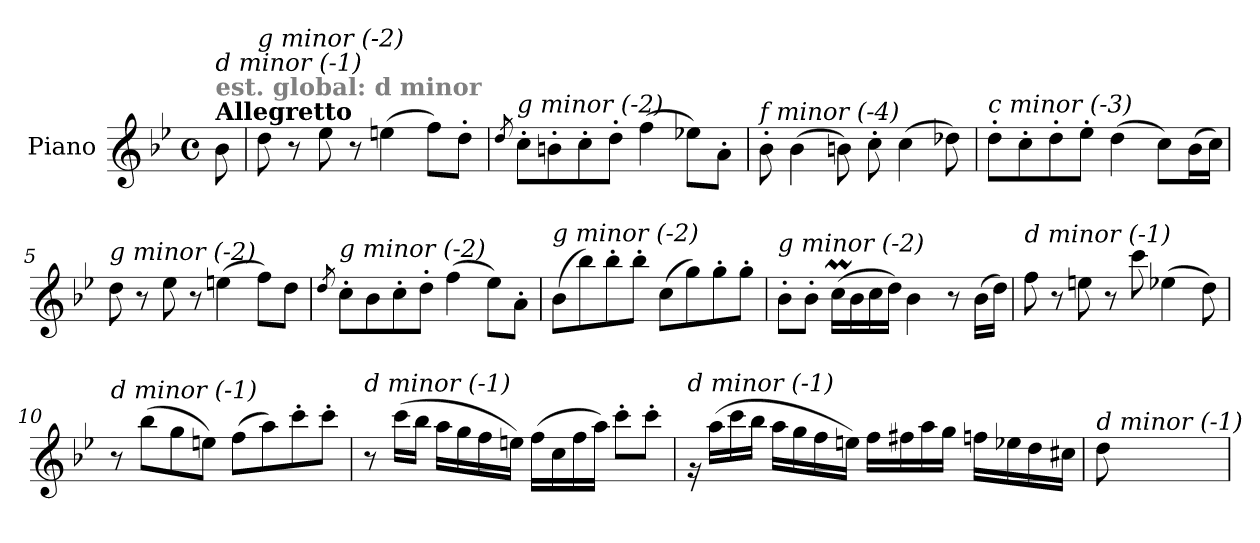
**kern
*part1
*staff1
*I"Piano
*I'Pno.
*clefG2
*k[b-e-]
*M4/4
*met(c)
=
!LO:TX:a:B:t=Allegretto
!LO:TX:a:B:color=#808080:t=est. global&colon; d minor
!LO:TX:i:t=d minor (-1)
8b-\
=1
!LO:TX:i:t=g minor (-2)
8dd\
8r
8ee-\
8r
(>4een\
8ff\L)
8dd'\J
=2
8qdd/
!LO:TX:i:t=g minor (-2)
8cc'\L
8bn'\
8cc'\
8dd'\J
(>4ff\
8ee-X\L)
8a'\J
=3
!LO:TX:i:t=f minor (-4)
8b-'\
(>4b-\
8bn\)
8cc'\
(>4cc\
8dd-Xi\)
=4
!LO:TX:i:t=c minor (-3)
8dd'\L
8cc'\
8dd'\
8ee-'\J
(>4dd\
8cc\L)
(>16b-\L
16cc\JJ)
!!LO:LB:g=z
=5
!LO:TX:i:t=g minor (-2)
8dd\
8r
8ee-\
8r
(>4een\
8ff\L)
8dd\J
=6
8qdd/
!LO:TX:i:t=g minor (-2)
8cc'\L
8b-\
8cc'\
8dd'\J
(>4ff\
8ee-\L)
8a'\J
=7
!LO:TX:i:t=g minor (-2)
(>8b-\L
8bb-\)
8bb-'\
8bb-'\J
(>8cc\L
8gg\)
8gg'\
8gg'\J
=8
!LO:TX:i:t=g minor (-2)
8b-'\L
8b-'\J
(>16ccM\LL
16b-\
16cc\
16dd\JJ)
4b-\
8r
(>16b-\LL
16ddZ\JJ)
!!LO:LB:g=z
=9
!LO:TX:i:t=d minor (-1)
8ff\
8r
8een\
8r
8ccc\
(>4ee-X\
8dd\)
=10
!LO:TX:i:t=d minor (-1)
8r
(>8bb-\L
8gg\
8een\J)
(>8ff\L
8aa\)
8ccc'\
8ccc'\J
=11
!LO:TX:i:t=d minor (-1)
8r
(>16ccc\LL
16bb-\JJ
16aa\LL
16gg\
16ff\
16een\JJ)
(>16ff\LL
16cc\
16ff\
16aa\JJ)
8ccc'\L
8ccc'\J
!!LO:LB:g=z
=12
!LO:TX:i:t=d minor (-1)
16rg
(>16aa\LL
16ccc\
16bb-\JJ
16aa\LL
16gg\
16ff\
16een\JJ)
16ff\LL
16ff#X\
16aa\
16gg\JJ
16ffn\LL
16ee-X\
16dd\
16cc#X\JJ
=13
!LO:TX:i:t=d minor (-1)
8dd\
=
*-
